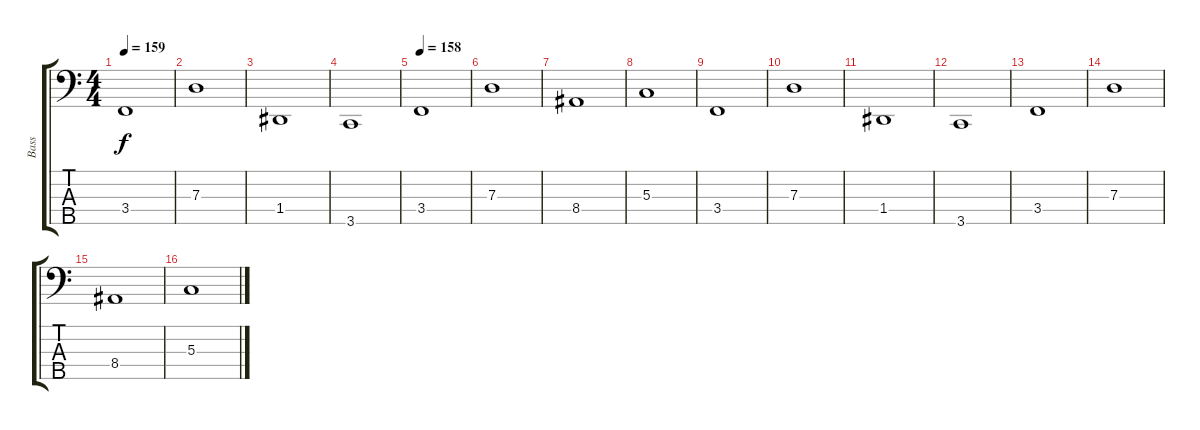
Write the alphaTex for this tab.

\track ("Bass" "Bass") {instrument electricbassfinger}
\staff {score tabs}
\tuning (F2 C2 G1 D1 A0) {hide}
\ts (4 4)
\tempo 159
\clef f4
\ks c
3.4.1{dy f} |
7.3.1 |
1.4.1 |
3.5.1 |
\tempo 158
3.4.1{volume 13} |
7.3.1 |
8.4.1{volume 10} |
5.3.1 |
3.4.1{volume 8} |
7.3.1 |
1.4.1{volume 6} |
3.5.1 |
3.4.1{volume 4} |
7.3.1 |
8.4.1{volume 0} |
5.3.1
